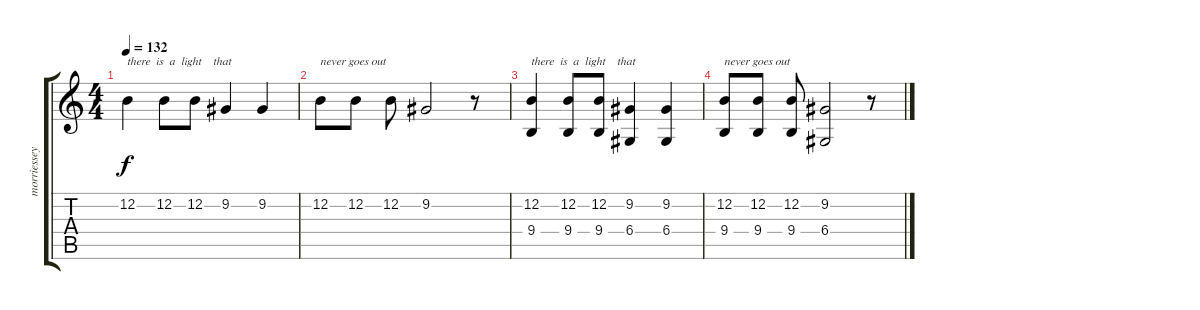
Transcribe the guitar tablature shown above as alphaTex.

\track ("morriessey" "morriessey") {instrument pad1newage}
\staff {score tabs}
\tuning (E4 B3 G3 D3 A2 E2) {hide}
\ts (4 4)
\tempo 132
\clef g2
\ks c
12.2.4{txt "there  is  a  light    that" dy f} 12.2.8 12.2.8 9.2.4 9.2.4 |
12.2.8{txt "never goes out"} 12.2.8 12.2.8 9.2.2 r.8 |
(12.2 9.4).4{txt "there  is  a  light    that"} (12.2 9.4).8 (12.2 9.4).8 (9.2 6.4).4 (9.2 6.4).4 |
(12.2 9.4).8{txt "never goes out"} (12.2 9.4).8 (12.2 9.4).8 (9.2 6.4).2 r.8
